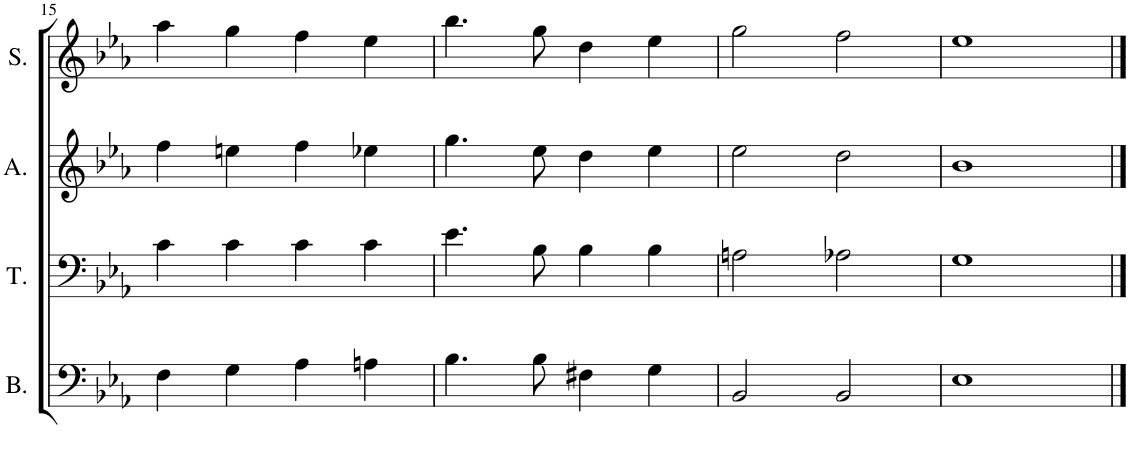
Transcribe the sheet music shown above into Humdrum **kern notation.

**kern	**kern	**kern	**kern
*part4	*part3	*part2	*part1
*staff4	*staff3	*staff2	*staff1
*I"Bass	*I"Tenor	*I"Alto	*I"Soprano
*I'B.	*I'T.	*I'A.	*I'S.
!!LO:PB:g=z
*clefF4	*clefF4	*clefG2	*clefG2
*k[b-e-a-]	*k[b-e-a-]	*k[b-e-a-]	*k[b-e-a-]
*M4/4	*M4/4	*M4/4	*M4/4
=15	=15	=15	=15
4F\	4c\	4ff\	4aa-\
4G\	4c\	4een\	4gg\
4A-\	4c\	4ff\	4ff\
4An\	4c\	4ee-X\	4ee-\
=16	=16	=16	=16
4.B-\	4.e-\	4.gg\	4.bb-\
8B-\	8B-\	8ee-\	8gg\
4F#X\	4B-\	4dd\	4dd\
4G\	4B-\	4ee-\	4ee-\
=17	=17	=17	=17
2BB-/	2An\	2ee-\	2gg\
2BB-/	2A-X\	2dd\	2ff\
=18	=18	=18	=18
1E-	1G	1b-	1ee-
==	==	==	==
*-	*-	*-	*-
